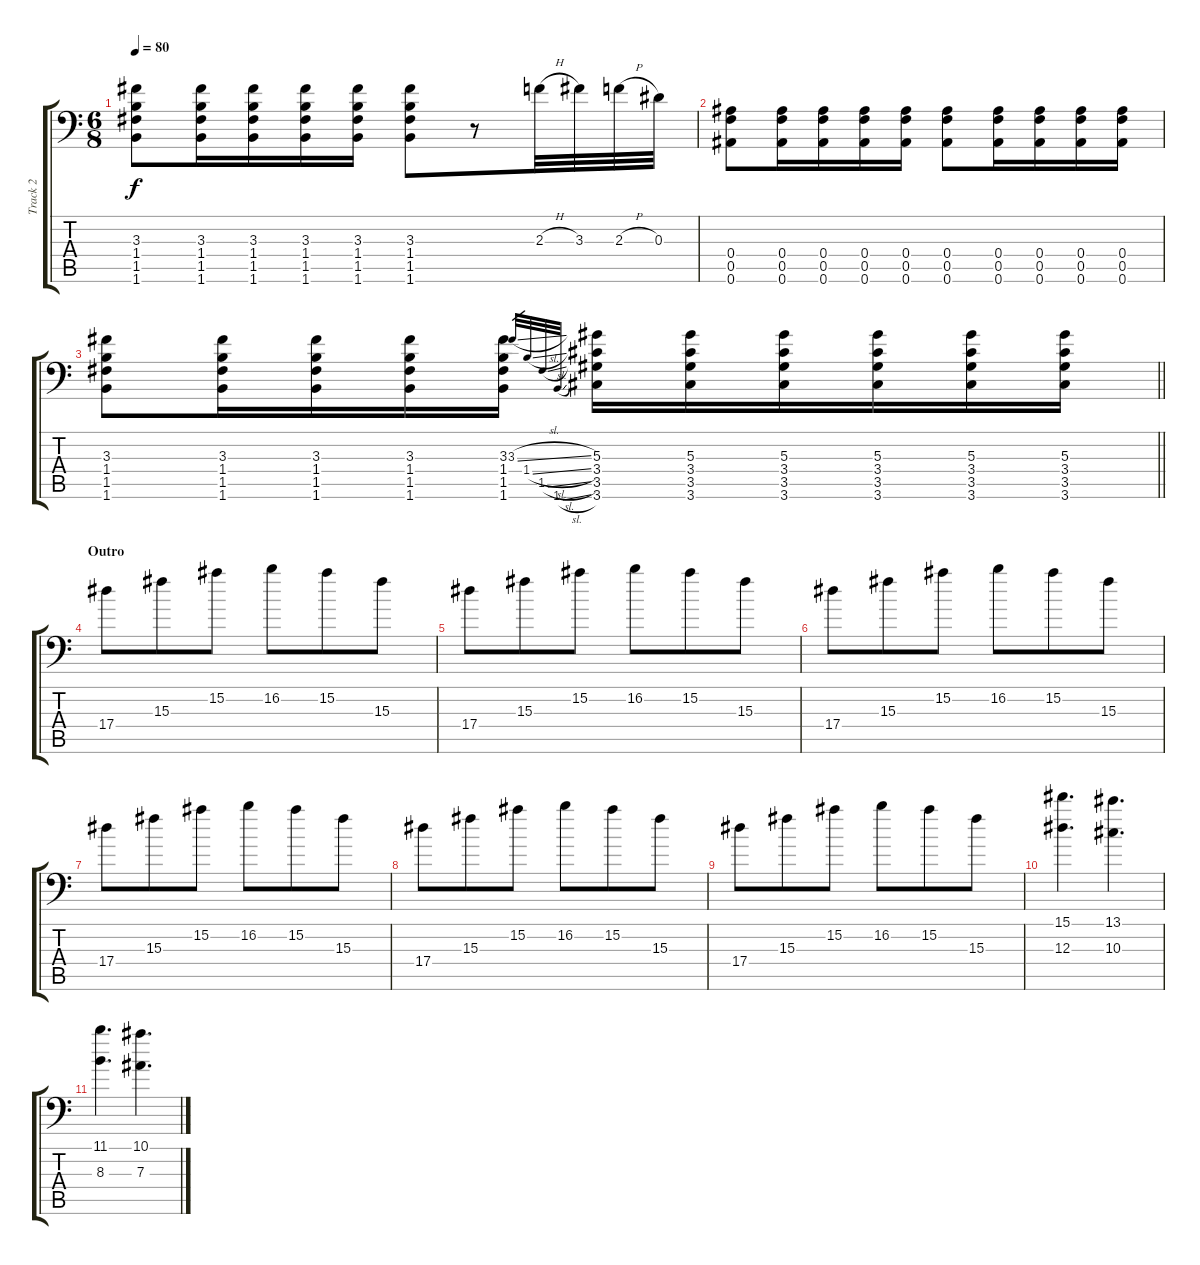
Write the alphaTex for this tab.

\track ("Track 2" "Track 2") {instrument electricguitarclean}
\staff {score tabs}
\tuning (C4 G3 Eb3 Bb2 F2 Bb1) {hide}
\ts (6 8)
\tempo 80
\clef f4
\ks c
(3.3 1.4 1.5 1.6).8{dy f} (3.3 1.4 1.5 1.6).16 (3.3 1.4 1.5 1.6).16 (3.3 1.4 1.5 1.6).16 (3.3 1.4 1.5 1.6).16 (3.3 1.4 1.5 1.6).8 r.8 2.3{h}.32 3.3.32 2.3{h}.32 0.3.32 |
(0.4 0.5 0.6).8 (0.4 0.5 0.6).16 (0.4 0.5 0.6).16 (0.4 0.5 0.6).16 (0.4 0.5 0.6).16 (0.4 0.5 0.6).8 (0.4 0.5 0.6).16 (0.4 0.5 0.6).16 (0.4 0.5 0.6).16 (0.4 0.5 0.6).16 |
\barLineRight lightlight
(3.3 1.4 1.5 1.6).8 (3.3 1.4 1.5 1.6).16 (3.3 1.4 1.5 1.6).16 (3.3 1.4 1.5 1.6).16 (3.3 1.4 1.5 1.6).16 3.3{sl}.32{gr} 1.4{sl}.32{gr} 1.5{sl}.32{gr} 1.6{sl}.32{gr} (5.3 3.4 3.5 3.6).16 (5.3 3.4 3.5 3.6).16 (5.3 3.4 3.5 3.6).16 (5.3 3.4 3.5 3.6).16 (5.3 3.4 3.5 3.6).16 (5.3 3.4 3.5 3.6).16 |
\section ("" "Outro")
17.4.8{instrument electricguitarclean} 15.3.8 15.2.8 16.2.8 15.2.8 15.3.8 |
17.4.8{instrument electricguitarclean} 15.3.8 15.2.8 16.2.8 15.2.8 15.3.8 |
17.4.8{instrument electricguitarclean} 15.3.8 15.2.8 16.2.8 15.2.8 15.3.8 |
17.4.8{instrument electricguitarclean} 15.3.8 15.2.8 16.2.8 15.2.8 15.3.8 |
17.4.8{instrument electricguitarclean} 15.3.8 15.2.8 16.2.8 15.2.8 15.3.8 |
17.4.8{instrument electricguitarclean} 15.3.8 15.2.8 16.2.8 15.2.8 15.3.8 |
(15.1 12.3).4{d} (13.1 10.3).4{d} |
(11.1 8.3).4{d} (10.1 7.3).4{d}
